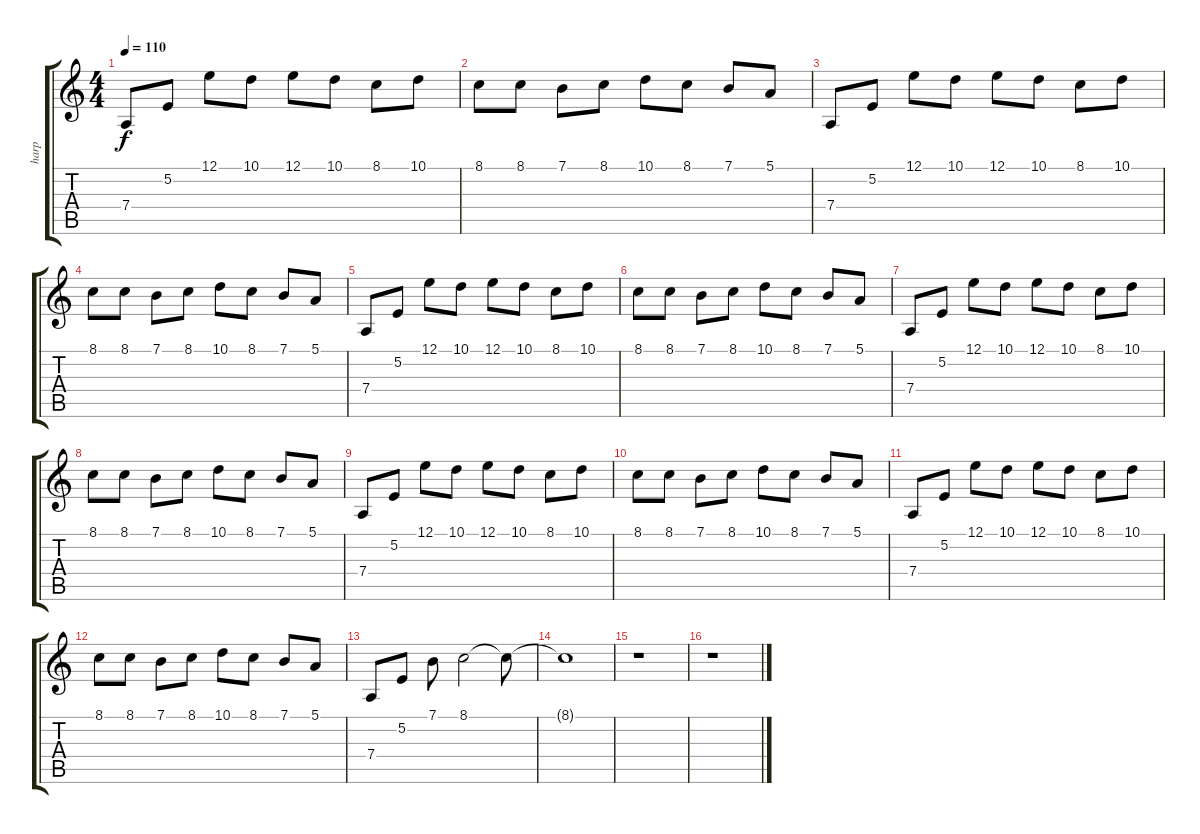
\track ("harp" "harp") {instrument orchestralharp}
\staff {score tabs}
\tuning (E4 B3 G3 D3 A2 E2) {hide}
\ts (4 4)
\tempo 110
\clef g2
\ks c
7.4.8{dy f} 5.2.8 12.1.8 10.1.8 12.1.8 10.1.8 8.1.8 10.1.8 |
8.1.8 8.1.8 7.1.8 8.1.8 10.1.8 8.1.8 7.1.8 5.1.8 |
7.4.8 5.2.8 12.1.8 10.1.8 12.1.8 10.1.8 8.1.8 10.1.8 |
8.1.8 8.1.8 7.1.8 8.1.8 10.1.8 8.1.8 7.1.8 5.1.8 |
7.4.8 5.2.8 12.1.8 10.1.8 12.1.8 10.1.8 8.1.8 10.1.8 |
8.1.8 8.1.8 7.1.8 8.1.8 10.1.8 8.1.8 7.1.8 5.1.8 |
7.4.8 5.2.8 12.1.8 10.1.8 12.1.8 10.1.8 8.1.8 10.1.8 |
8.1.8 8.1.8 7.1.8 8.1.8 10.1.8 8.1.8 7.1.8 5.1.8 |
7.4.8 5.2.8 12.1.8 10.1.8 12.1.8 10.1.8 8.1.8 10.1.8 |
8.1.8 8.1.8 7.1.8 8.1.8 10.1.8 8.1.8 7.1.8 5.1.8 |
7.4.8 5.2.8 12.1.8 10.1.8 12.1.8 10.1.8 8.1.8 10.1.8 |
8.1.8 8.1.8 7.1.8 8.1.8 10.1.8 8.1.8 7.1.8 5.1.8 |
7.4.8 5.2.8 7.1.8 8.1.2 8.1{t}.8 |
8.1{t}.1 |
r.1 |
r.1
